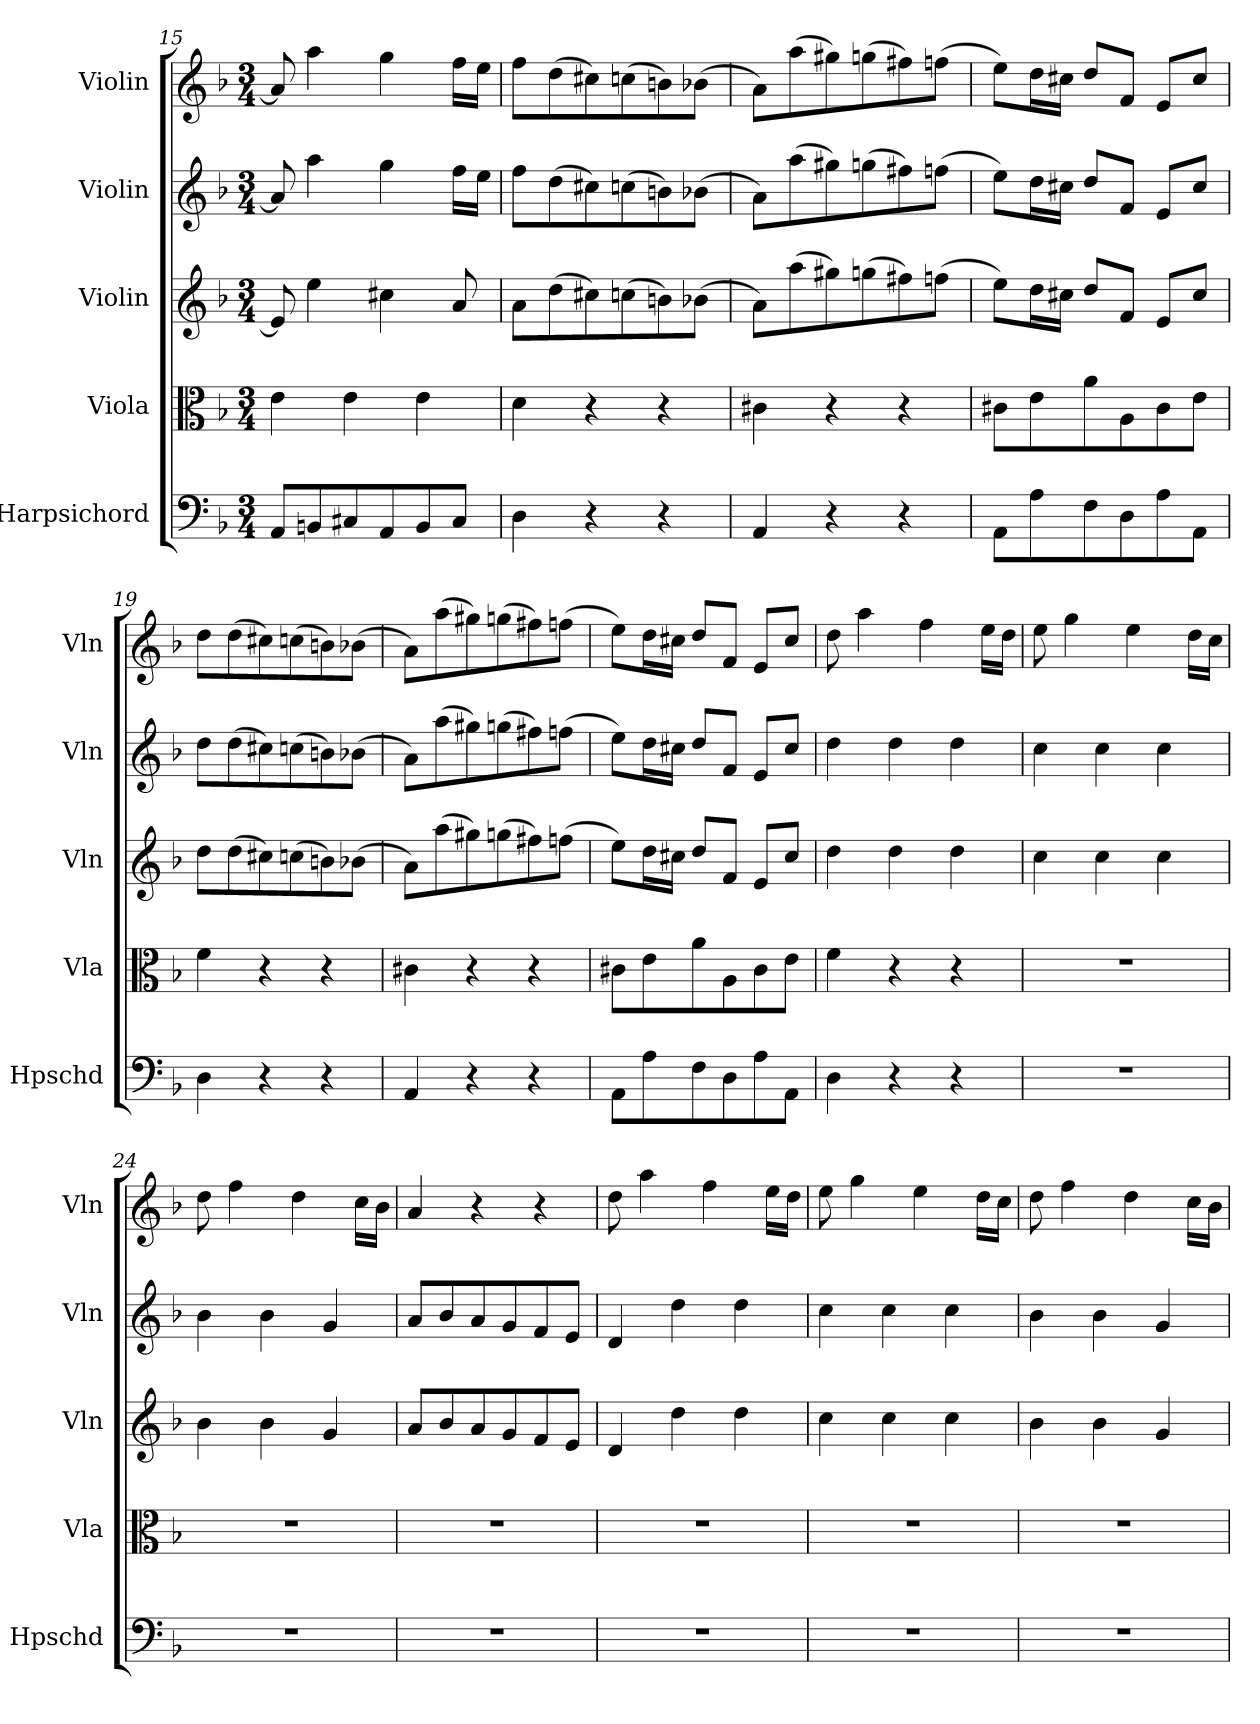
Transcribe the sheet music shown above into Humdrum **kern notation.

**kern	**kern	**kern	**kern	**kern
*part5	*part4	*part3	*part2	*part1
*staff5	*staff4	*staff3	*staff2	*staff1
*I"Harpsichord	*I"Viola	*I"Violin	*I"Violin	*I"Violin
*I'Hpschd	*I'Vla	*I'Vln	*I'Vln	*I'Vln
*clefF4	*clefC3	*clefG2	*clefG2	*clefG2
*k[b-]	*k[b-]	*k[b-]	*k[b-]	*k[b-]
*d:	*d:	*d:	*d:	*d:
*M3/4	*M3/4	*M3/4	*M3/4	*M3/4
=15	=15	=15	=15	=15
8AA/L	4e\	8e/]	8a/]	8a/]
8BBn/	.	4ee\	4aa\	4aa\
8C#X/	4e\	.	.	.
8AA/	.	4cc#X\	4gg\	4gg\
8BB/	4e\	.	.	.
8C#/J	.	8a/	16ff\LL	16ff\LL
.	.	.	16ee\JJ	16ee\JJ
=16	=16	=16	=16	=16
4D\	4d\	8a\L	8ff\L	8ff\L
.	.	(8dd\	(8dd\	(8dd\
4r	4r	8cc#X\)	8cc#X\)	8cc#X\)
.	.	(8ccn\	(8ccn\	(8ccn\
4r	4r	8bn\)	8bn\)	8bn\)
.	.	(8b-X\J	(8b-X\J	(8b-X\J
=17	=17	=17	=17	=17
4AA/	4c#X\	8a\L)	8a\L)	8a\L)
.	.	(8aa\	(8aa\	(8aa\
4r	4r	8gg#X\)	8gg#X\)	8gg#X\)
.	.	(8ggn\	(8ggn\	(8ggn\
4r	4r	8ff#X\)	8ff#X\)	8ff#X\)
.	.	(8ffn\J	(8ffn\J	(8ffn\J
=18	=18	=18	=18	=18
8AA\L	8c#X\L	8ee\L)	8ee\L)	8ee\L)
8A\	8e\	16dd\L	16dd\L	16dd\L
.	.	16cc#X\JJ	16cc#X\JJ	16cc#X\JJ
8F\	8a\	8dd/L	8dd/L	8dd/L
8D\	8A\	8f/J	8f/J	8f/J
8A\	8c#\	8e/L	8e/L	8e/L
8AA\J	8e\J	8cc#/J	8cc#/J	8cc#/J
=19	=19	=19	=19	=19
4D\	4f\	8dd\L	8dd\L	8dd\L
.	.	(8dd\	(8dd\	(8dd\
4r	4r	8cc#X\)	8cc#X\)	8cc#X\)
.	.	(8ccn\	(8ccn\	(8ccn\
4r	4r	8bn\)	8bn\)	8bn\)
.	.	(8b-X\J	(8b-X\J	(8b-X\J
=20	=20	=20	=20	=20
4AA/	4c#X\	8a\L)	8a\L)	8a\L)
.	.	(8aa\	(8aa\	(8aa\
4r	4r	8gg#X\)	8gg#X\)	8gg#X\)
.	.	(8ggn\	(8ggn\	(8ggn\
4r	4r	8ff#X\)	8ff#X\)	8ff#X\)
.	.	(8ffn\J	(8ffn\J	(8ffn\J
=21	=21	=21	=21	=21
8AA\L	8c#X\L	8ee\L)	8ee\L)	8ee\L)
8A\	8e\	16dd\L	16dd\L	16dd\L
.	.	16cc#X\JJ	16cc#X\JJ	16cc#X\JJ
8F\	8a\	8dd/L	8dd/L	8dd/L
8D\	8A\	8f/J	8f/J	8f/J
8A\	8c#\	8e/L	8e/L	8e/L
8AA\J	8e\J	8cc#/J	8cc#/J	8cc#/J
=22	=22	=22	=22	=22
4D\	4f\	4dd\	4dd\	8dd\
.	.	.	.	4aa\
4r	4r	4dd\	4dd\	.
.	.	.	.	4ff\
4r	4r	4dd\	4dd\	.
.	.	.	.	16ee\LL
.	.	.	.	16dd\JJ
=23	=23	=23	=23	=23
2.r	2.r	4cc\	4cc\	8ee\
.	.	.	.	4gg\
.	.	4cc\	4cc\	.
.	.	.	.	4ee\
.	.	4cc\	4cc\	.
.	.	.	.	16dd\LL
.	.	.	.	16cc\JJ
=24	=24	=24	=24	=24
2.r	2.r	4b-\	4b-\	8dd\
.	.	.	.	4ff\
.	.	4b-\	4b-\	.
.	.	.	.	4dd\
.	.	4g/	4g/	.
.	.	.	.	16cc\LL
.	.	.	.	16b-\JJ
=25	=25	=25	=25	=25
2.r	2.r	8a/L	8a/L	4a/
.	.	8b-/	8b-/	.
.	.	8a/	8a/	4r
.	.	8g/	8g/	.
.	.	8f/	8f/	4r
.	.	8e/J	8e/J	.
=26	=26	=26	=26	=26
2.r	2.r	4d/	4d/	8dd\
.	.	.	.	4aa\
.	.	4dd\	4dd\	.
.	.	.	.	4ff\
.	.	4dd\	4dd\	.
.	.	.	.	16ee\LL
.	.	.	.	16dd\JJ
=27	=27	=27	=27	=27
2.r	2.r	4cc\	4cc\	8ee\
.	.	.	.	4gg\
.	.	4cc\	4cc\	.
.	.	.	.	4ee\
.	.	4cc\	4cc\	.
.	.	.	.	16dd\LL
.	.	.	.	16cc\JJ
=28	=28	=28	=28	=28
2.r	2.r	4b-\	4b-\	8dd\
.	.	.	.	4ff\
.	.	4b-\	4b-\	.
.	.	.	.	4dd\
.	.	4g/	4g/	.
.	.	.	.	16cc\LL
.	.	.	.	16b-\JJ
=	=	=	=	=
*-	*-	*-	*-	*-
